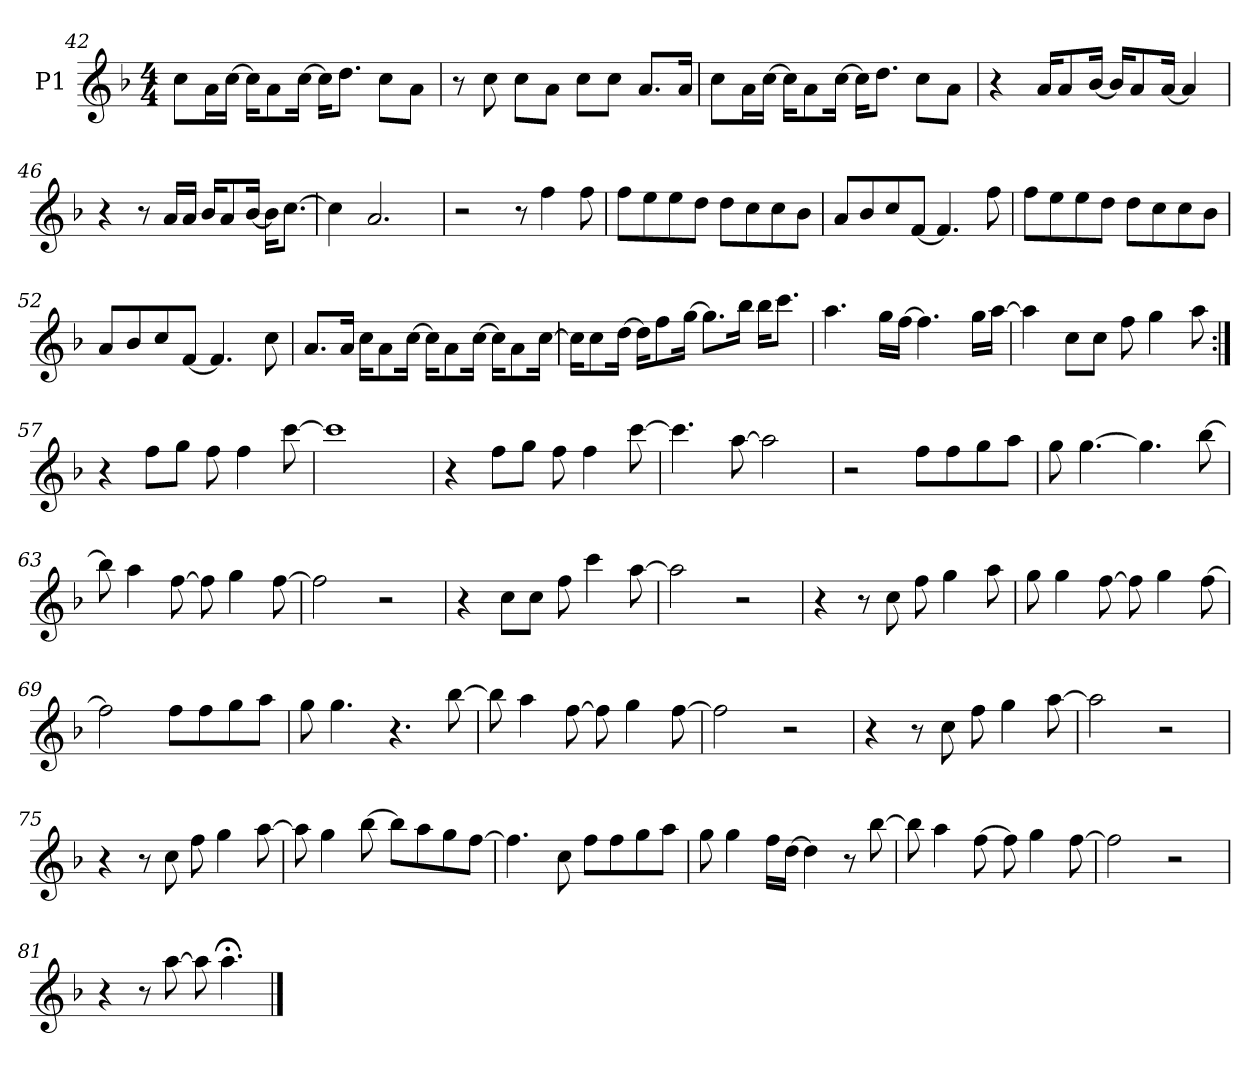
**kern
*part1
*staff1
*I"P1
*clefG2
*k[b-]
*F:
*M4/4
=42
8cc\L
16a\L
[>16cc\JJ
16cc\KL]
8a\
[>16cc\Jk
16cc\KL]
8.dd\J
8cc\L
8a\J
=43
8r
8cc\
8cc\L
8a\J
8cc\L
8cc\J
8.a/L
16a/Jk
!!LO:LB:g=z
=44
8cc\L
16a\L
[>16cc\JJ
16cc\KL]
8a\
[>16cc\Jk
16cc\KL]
8.dd\J
8cc\L
8a\J
=45
4r
16a/KL
8a/
[<16b-/Jk
16b-/KL]
8a/
[<16a/Jk
4a/]
=46
4r
8r
16a/LL
16a/JJ
16b-/KL
8a/
[<16b-/Jk
16b-\KL]
[>8.cc\J
=47
4cc\]
2.a/
=48
2r
8r
4ff\
8ff\
!!LO:PB:g=z
=49
8ff\L
8ee\
8ee\
8dd\J
8dd\L
8cc\
8cc\
8b-\J
=50
8a/L
8b-/
8cc/
[<8f/J
4.f/]
8ff\
=51
8ff\L
8ee\
8ee\
8dd\J
8dd\L
8cc\
8cc\
8b-\J
=52
8a/L
8b-/
8cc/
[<8f/J
4.f/]
8cc\
!!LO:LB:g=z
=53
8.a/L
16a/Jk
16cc\KL
8a\
[>16cc\Jk
16cc\KL]
8a\
[>16cc\Jk
16cc\KL]
8a\
[>16cc\Jk
=54
16cc\KL]
8cc\
[>16dd\Jk
16dd\KL]
8ff\
[>16gg\Jk
8.gg\L]
16bb-\Jk
16bb-\KL
8.ccc\J
=55
4.aa\
16gg\LL
[>16ff\JJ
4.ff\]
16gg\LL
[>16aa\JJ
=56
4aa\]
8cc\L
8cc\J
8ff\
4gg\
8aa\
!!LO:LB:g=z
=57:|!
4r
8ff\L
8gg\J
8ff\
4ff\
[>8ccc\
=58
1ccc]
=59
4r
8ff\L
8gg\J
8ff\
4ff\
[>8ccc\
=60
4.ccc\]
[>8aa\
2aa\]
=61
2r
8ff\L
8ff\
8gg\
8aa\J
=62
8gg\
[>4.gg\
4.gg\]
[>8bb-\
!!LO:LB:g=z
=63
8bb-\]
4aa\
[>8ff\
8ff\]
4gg\
[>8ff\
=64
2ff\]
2r
=65
4r
8cc\L
8cc\J
8ff\
4ccc\
[>8aa\
=66
2aa\]
2r
=67
4r
8r
8cc\
8ff\
4gg\
8aa\
!!LO:LB:g=z
=68
8gg\
4gg\
[>8ff\
8ff\]
4gg\
[>8ff\
=69
2ff\]
8ff\L
8ff\
8gg\
8aa\J
=70
8gg\
4.gg\
4.r
[>8bb-\
=71
8bb-\]
4aa\
[>8ff\
8ff\]
4gg\
[>8ff\
=72
2ff\]
2r
!!LO:LB:g=z
=73
4r
8r
8cc\
8ff\
4gg\
[>8aa\
=74
2aa\]
2r
=75
4r
8r
8cc\
8ff\
4gg\
[>8aa\
=76
8aa\]
4gg\
[>8bb-\
8bb-\L]
8aa\
8gg\
[>8ff\J
!!LO:LB:g=z
=77
4.ff\]
8cc\
8ff\L
8ff\
8gg\
8aa\J
=78
8gg\
4gg\
16ff\LL
[>16dd\JJ
4dd\]
8r
[>8bb-\
=79
8bb-\]
4aa\
[>8ff\
8ff\]
4gg\
[>8ff\
=80
2ff\]
2r
=81
4r
8r
[>8aa\
8aa\]
4.aa;<\
==
*-
